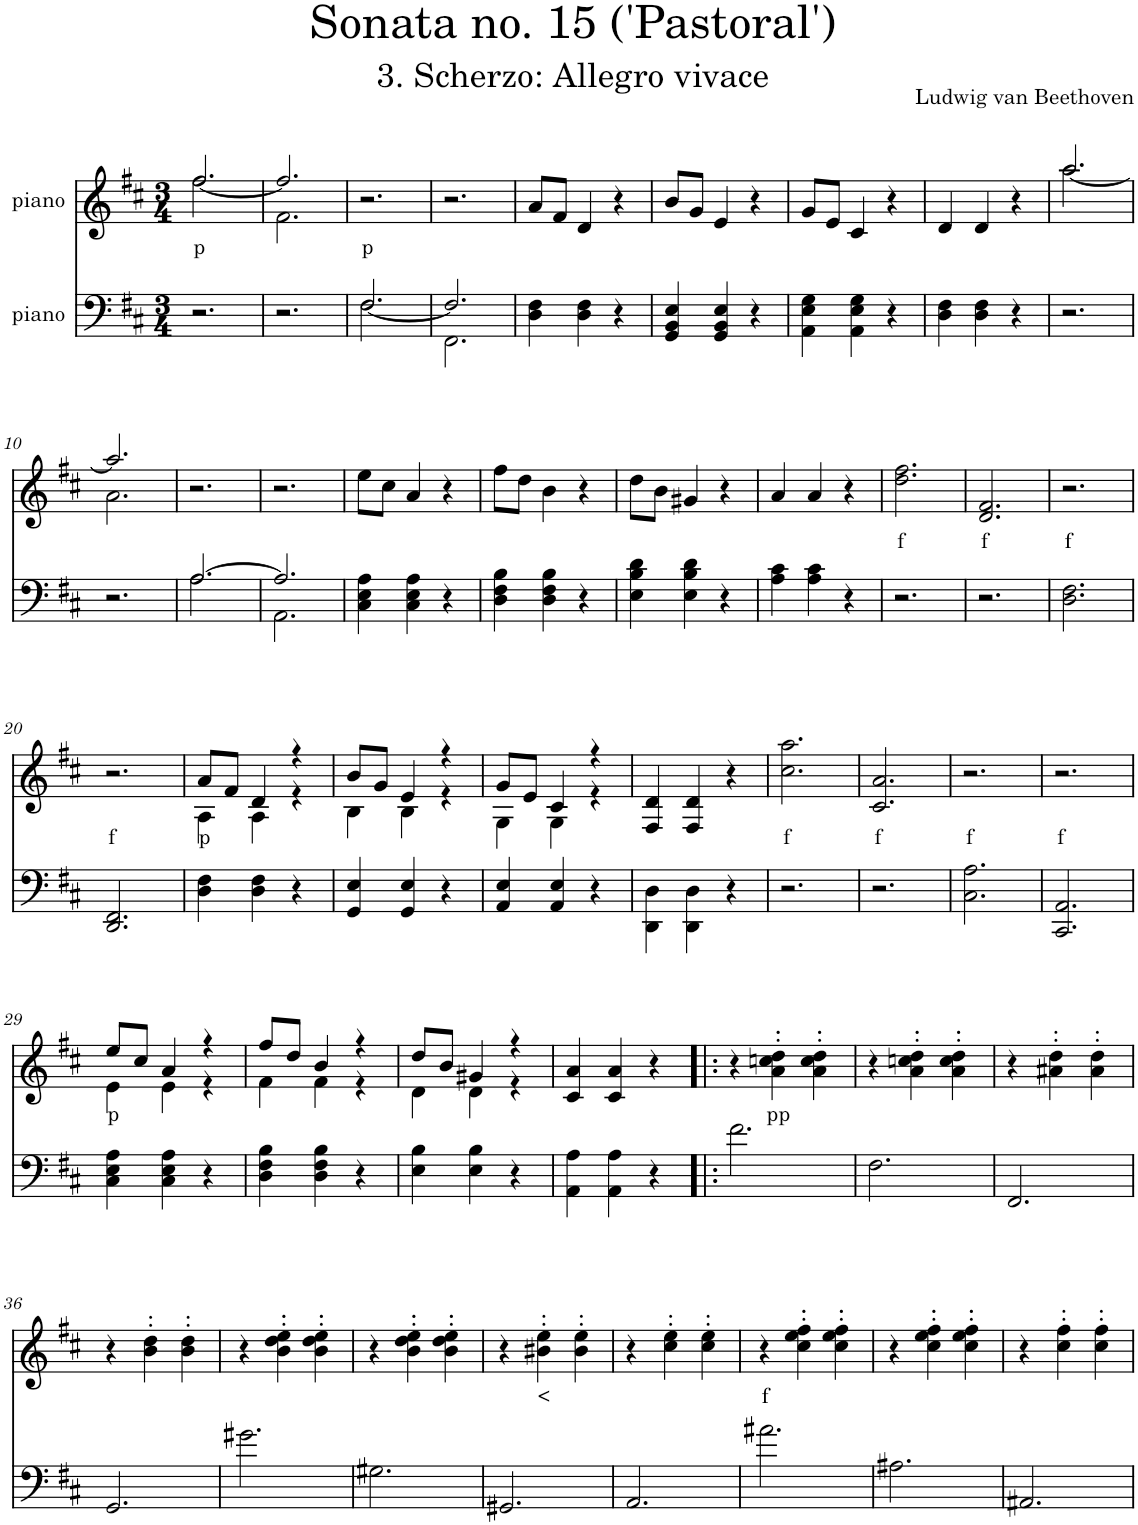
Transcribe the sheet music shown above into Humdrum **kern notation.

**kern	**kern	**text
*part2	*part1	*part1
*staff2	*staff1	*staff1
*I"piano	*I"piano	*
*I'Pno	*I'Pno	*
*clefF4	*clefG2	*
*k[f#c#]	*k[f#c#]	*
*D:	*D:	*
*M3/4	*M3/4	*
=1	=1	=1
*	*^	*
!	!	!	!LO:LY:b
2.r	2.ff#/	[2.ff#\	p
=2	=2	=2	=2
2.r	2.ff#/]	2.f#\	.
=3	=3	=3	=3
*^	*	*	*
!	!	!	!	!LO:LY:b
*	*	*v	*v	*
2.F#/	[2.F#\	2.r	p
=4	=4	=4	=4
2.F#/]	2.FF#\	2.r	.
*v	*v	*	*
=5	=5	=5
4D\ 4F#\	8a/L	.
.	8f#/J	.
4D\ 4F#\	4d/	.
4r	4r	.
=6	=6	=6
4GG/ 4BB/ 4E/	8b/L	.
.	8g/J	.
4GG/ 4BB/ 4E/	4e/	.
4r	4r	.
=7	=7	=7
4AA\ 4E\ 4G\	8g/L	.
.	8e/J	.
4AA\ 4E\ 4G\	4c#/	.
4r	4r	.
=8	=8	=8
4D\ 4F#\	4d/	.
4D\ 4F#\	4d/	.
4r	4r	.
=9	=9	=9
*	*^	*
2.r	2.aa/	[2.aa\	.
!!LO:LB:g=z	!!
=10	=10	=10	=10
2.r	2.aa/]	2.a\	.
*	*v	*v	*
=11	=11	=11
*^	*	*
[2.A/	2.A\	2.r	.
=12	=12	=12	=12
2.A/]	2.AA\	2.r	.
*v	*v	*	*
=13	=13	=13
4C#\ 4E\ 4A\	8ee\L	.
.	8cc#\J	.
4C#\ 4E\ 4A\	4a/	.
4r	4r	.
=14	=14	=14
4D\ 4F#\ 4B\	8ff#\L	.
.	8dd\J	.
4D\ 4F#\ 4B\	4b\	.
4r	4r	.
=15	=15	=15
4E\ 4B\ 4d\	8dd\L	.
.	8b\J	.
4E\ 4B\ 4d\	4g#X/	.
4r	4r	.
=16	=16	=16
4A\ 4c#\	4a/	.
4A\ 4c#\	4a/	.
4r	4r	.
=17	=17	=17
!	!	!LO:LY:b
2.r	2.dd\ 2.ff#\	f
=18	=18	=18
!	!	!LO:LY:b
2.r	2.d/ 2.f#/	f
=19	=19	=19
!	!	!LO:LY:b
2.D\ 2.F#\	2.r	f
!!LO:LB:g=z
=20	=20	=20
!	!	!LO:LY:b
2.DD/ 2.FF#/	2.r	f
=21	=21	=21
*	*^	*
!	!	!	!LO:LY:b
4D\ 4F#\	8a/L	4A\	p
.	8f#/J	.	.
4D\ 4F#\	4d/	4A\	.
4r	4r	4r	.
=22	=22	=22	=22
4GG/ 4E/	8b/L	4B\	.
.	8g/J	.	.
4GG/ 4E/	4e/	4B\	.
4r	4r	4r	.
=23	=23	=23	=23
4AA/ 4E/	8g/L	4G\	.
.	8e/J	.	.
4AA/ 4E/	4c#/	4G\	.
4r	4r	4r	.
*	*v	*v	*
=24	=24	=24
4DD\ 4D\	4F#/ 4d/	.
4DD\ 4D\	4F#/ 4d/	.
4r	4r	.
=25	=25	=25
!	!	!LO:LY:b
2.r	2.cc#\ 2.aa\	f
=26	=26	=26
!	!	!LO:LY:b
2.r	2.c#/ 2.a/	f
=27	=27	=27
!	!	!LO:LY:b
2.C#\ 2.A\	2.r	f
=28	=28	=28
!	!	!LO:LY:b
2.CC#/ 2.AA/	2.r	f
!!LO:LB:g=z
=29	=29	=29
*	*^	*
!	!	!	!LO:LY:b
4C#\ 4E\ 4A\	8ee/L	4e\	p
.	8cc#/J	.	.
4C#\ 4E\ 4A\	4a/	4e\	.
4r	4r	4r	.
=30	=30	=30	=30
4D\ 4F#\ 4B\	8ff#/L	4f#\	.
.	8dd/J	.	.
4D\ 4F#\ 4B\	4b/	4f#\	.
4r	4r	4r	.
=31	=31	=31	=31
4E\ 4B\	8dd/L	4d\	.
.	8b/J	.	.
4E\ 4B\	4g#X/	4d\	.
4r	4r	4r	.
*	*v	*v	*
=32	=32	=32
4AA\ 4A\	4c#/ 4a/	.
4AA\ 4A\	4c#/ 4a/	.
4r	4r	.
=33!|:	=33!|:	=33!|:
2.f#\	4r	.
!	!	!LO:LY:b
.	4a\' 4ccn\' 4dd\'	pp
.	4a\' 4cc\' 4dd\'	.
=34	=34	=34
2.F#\	4r	.
.	4a\' 4ccn\' 4dd\'	.
.	4a\' 4cc\' 4dd\'	.
=35	=35	=35
2.FF#/	4r	.
.	4a#X\' 4dd\'	.
.	4a#\' 4dd\'	.
!!LO:LB:g=z
=36	=36	=36
2.GG/	4r	.
.	4b\' 4dd\'	.
.	4b\' 4dd\'	.
=37	=37	=37
2.g#X\	4r	.
.	4b\' 4dd\' 4ee\'	.
.	4b\' 4dd\' 4ee\'	.
=38	=38	=38
2.G#X\	4r	.
.	4b\' 4dd\' 4ee\'	.
.	4b\' 4dd\' 4ee\'	.
=39	=39	=39
2.GG#X/	4r	.
!	!	!LO:LY:b
.	4b#X\' 4ee\'	<
.	4b#\' 4ee\'	.
=40	=40	=40
2.AA/	4r	.
.	4cc#\' 4ee\'	.
.	4cc#\' 4ee\'	.
=41	=41	=41
!	!	!LO:LY:b
2.a#X\	4r	f
.	4cc#\' 4ee\' 4ff#\'	.
.	4cc#\' 4ee\' 4ff#\'	.
=42	=42	=42
2.A#X\	4r	.
.	4cc#\' 4ee\' 4ff#\'	.
.	4cc#\' 4ee\' 4ff#\'	.
=43	=43	=43
2.AA#X/	4r	.
.	4cc#\' 4ff#\'	.
.	4cc#\' 4ff#\'	.
=	=	=
*-	*-	*-
